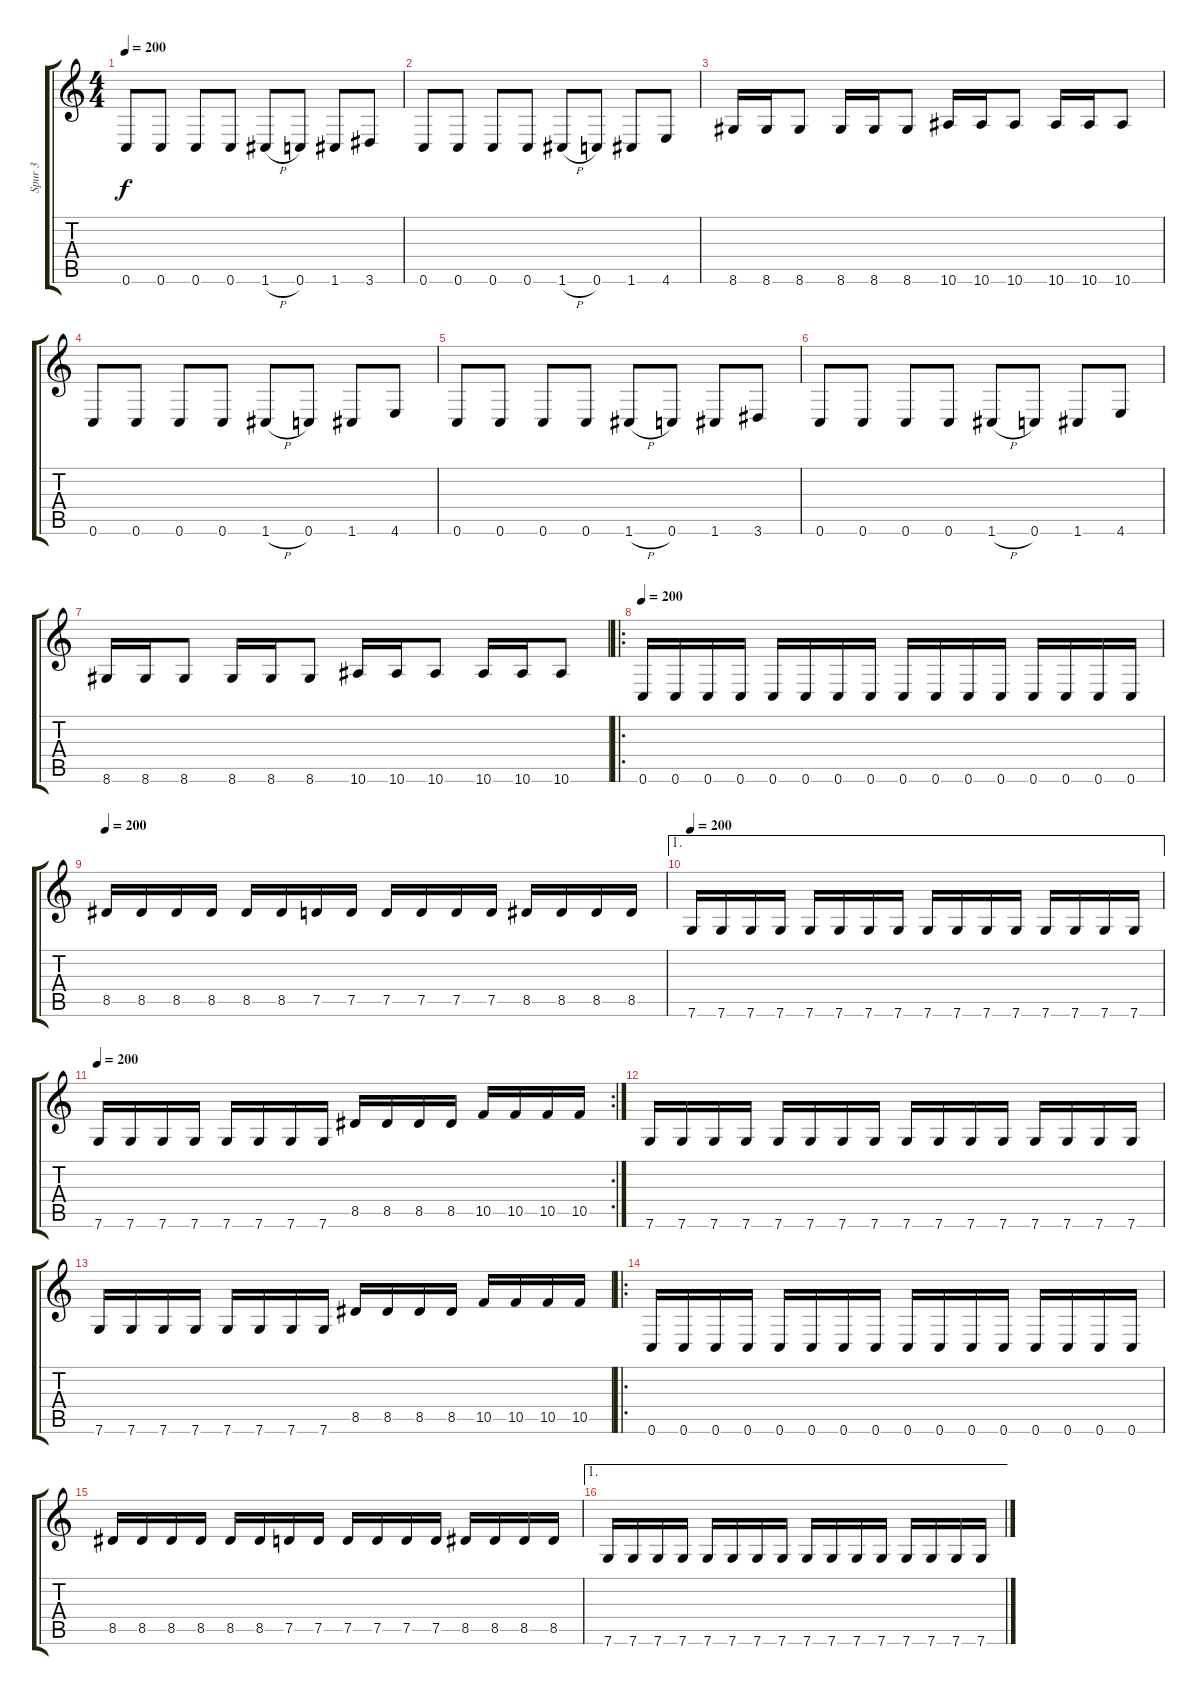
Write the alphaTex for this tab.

\track ("Spur 3" "Spur 3") {instrument distortionguitar}
\staff {score tabs}
\tuning (D4 A3 F3 C3 G2 C2) {hide}
\ts (4 4)
\tempo 200
\clef g2
\ks c
0.6.8{dy f} 0.6.8 0.6.8 0.6.8 1.6{h}.8 0.6.8 1.6.8 3.6.8 |
0.6.8 0.6.8 0.6.8 0.6.8 1.6{h}.8 0.6.8 1.6.8 4.6.8 |
8.6.16 8.6.16 8.6.8 8.6.16 8.6.16 8.6.8 10.6.16 10.6.16 10.6.8 10.6.16 10.6.16 10.6.8 |
0.6.8 0.6.8 0.6.8 0.6.8 1.6{h}.8 0.6.8 1.6.8 4.6.8 |
0.6.8 0.6.8 0.6.8 0.6.8 1.6{h}.8 0.6.8 1.6.8 3.6.8 |
0.6.8 0.6.8 0.6.8 0.6.8 1.6{h}.8 0.6.8 1.6.8 4.6.8 |
8.6.16 8.6.16 8.6.8 8.6.16 8.6.16 8.6.8 10.6.16 10.6.16 10.6.8 10.6.16 10.6.16 10.6.8 |
\ro
\tempo 200
0.6.16 0.6.16 0.6.16 0.6.16 0.6.16 0.6.16 0.6.16 0.6.16 0.6.16 0.6.16 0.6.16 0.6.16 0.6.16 0.6.16 0.6.16 0.6.16 |
\tempo 200
8.5.16 8.5.16 8.5.16 8.5.16 8.5.16 8.5.16 7.5.16 7.5.16 7.5.16 7.5.16 7.5.16 7.5.16 8.5.16 8.5.16 8.5.16 8.5.16 |
\ae 1
\tempo 200
7.6.16 7.6.16 7.6.16 7.6.16 7.6.16 7.6.16 7.6.16 7.6.16 7.6.16 7.6.16 7.6.16 7.6.16 7.6.16 7.6.16 7.6.16 7.6.16 |
\rc 2
\tempo 200
7.6.16 7.6.16 7.6.16 7.6.16 7.6.16 7.6.16 7.6.16 7.6.16 8.5.16 8.5.16 8.5.16 8.5.16 10.5.16 10.5.16 10.5.16 10.5.16 |
7.6.16 7.6.16 7.6.16 7.6.16 7.6.16 7.6.16 7.6.16 7.6.16 7.6.16 7.6.16 7.6.16 7.6.16 7.6.16 7.6.16 7.6.16 7.6.16 |
7.6.16 7.6.16 7.6.16 7.6.16 7.6.16 7.6.16 7.6.16 7.6.16 8.5.16 8.5.16 8.5.16 8.5.16 10.5.16 10.5.16 10.5.16 10.5.16 |
\ro
0.6.16 0.6.16 0.6.16 0.6.16 0.6.16 0.6.16 0.6.16 0.6.16 0.6.16 0.6.16 0.6.16 0.6.16 0.6.16 0.6.16 0.6.16 0.6.16 |
8.5.16 8.5.16 8.5.16 8.5.16 8.5.16 8.5.16 7.5.16 7.5.16 7.5.16 7.5.16 7.5.16 7.5.16 8.5.16 8.5.16 8.5.16 8.5.16 |
\ae 1
7.6.16 7.6.16 7.6.16 7.6.16 7.6.16 7.6.16 7.6.16 7.6.16 7.6.16 7.6.16 7.6.16 7.6.16 7.6.16 7.6.16 7.6.16 7.6.16
